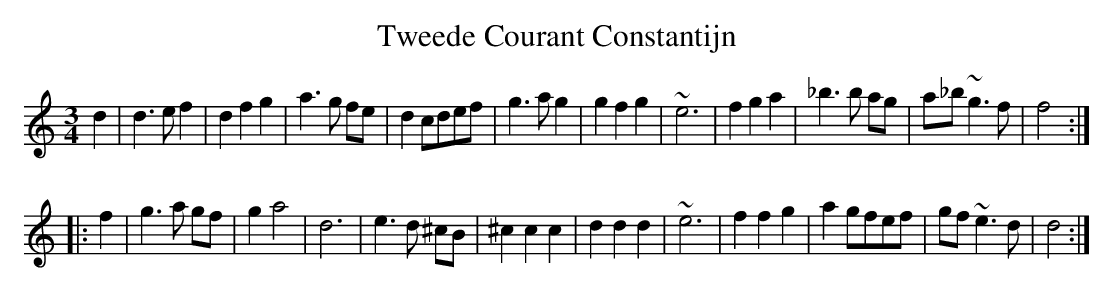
X:1
T:Tweede Courant Constantijn
M:3/4
K:Ddor
d2|d3ef2|d2f2g2|a3g fe|d2cdef|g3ag2|g2f2g2|~e6|f2g2a2|_b3b ag|a_b~g3f|f4:|
|:f2|g3a gf|g2a4|d6|e3d ^cB|^c2c2c2|d2d2d2|~e6|f2f2g2|a2gfef|gf~e3d|d4:|
